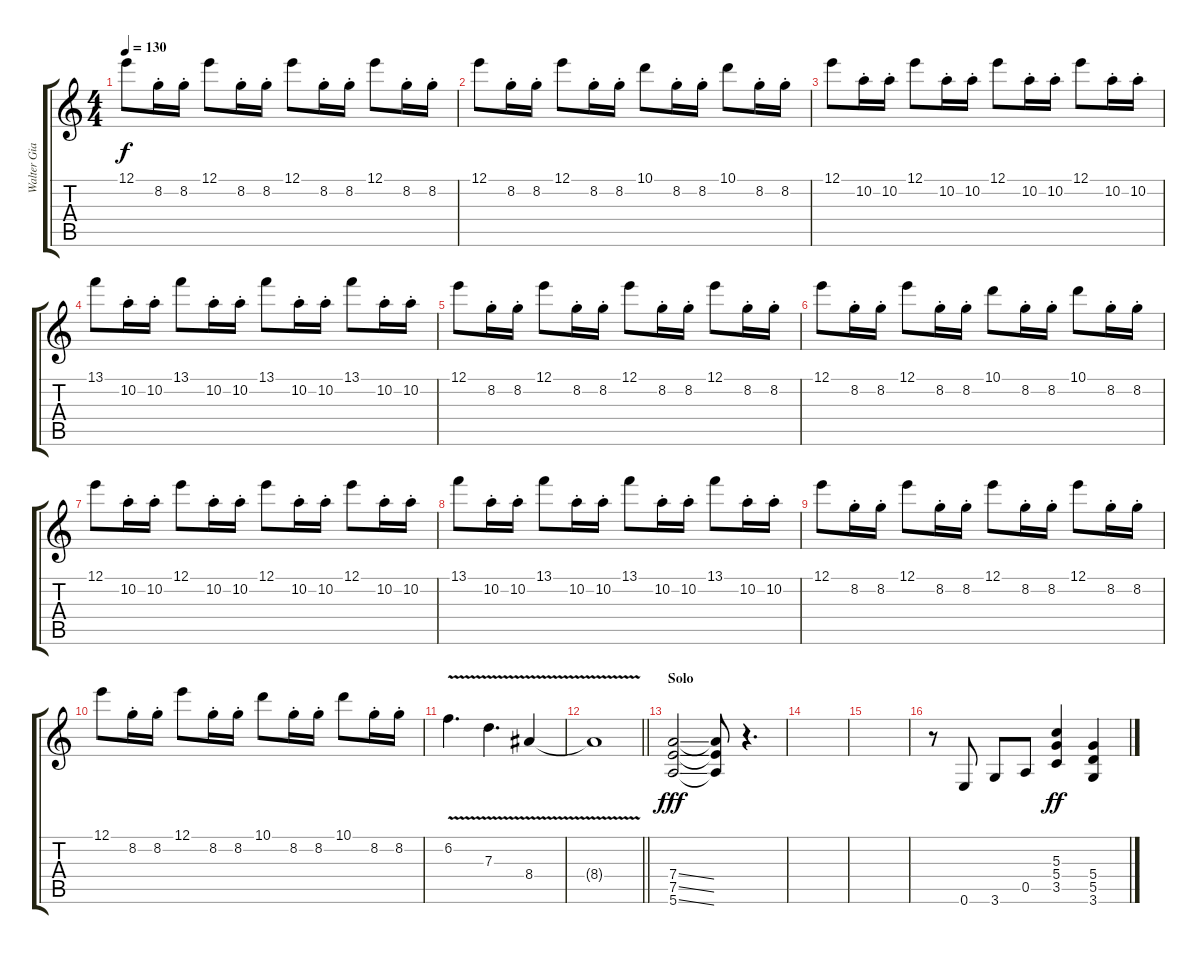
\track ("Walter Giardino" "Walter Gia") {instrument distortionguitar}
\staff {score tabs}
\tuning (E4 B3 G3 D3 A2 E2) {hide}
\ts (4 4)
\tempo 130
\clef g2
\ks c
12.1.8{dy f} 8.2{st}.16 8.2{st}.16 12.1.8 8.2{st}.16 8.2{st}.16 12.1.8 8.2{st}.16 8.2{st}.16 12.1.8 8.2{st}.16 8.2{st}.16 |
12.1.8 8.2{st}.16 8.2{st}.16 12.1.8 8.2{st}.16 8.2{st}.16 10.1.8 8.2{st}.16 8.2{st}.16 10.1.8 8.2{st}.16 8.2{st}.16 |
12.1.8 10.2{st}.16 10.2{st}.16 12.1.8 10.2{st}.16 10.2{st}.16 12.1.8 10.2{st}.16 10.2{st}.16 12.1.8 10.2{st}.16 10.2{st}.16 |
13.1.8 10.2{st}.16 10.2{st}.16 13.1.8 10.2{st}.16 10.2{st}.16 13.1.8 10.2{st}.16 10.2{st}.16 13.1.8 10.2{st}.16 10.2{st}.16 |
12.1.8 8.2{st}.16 8.2{st}.16 12.1.8 8.2{st}.16 8.2{st}.16 12.1.8 8.2{st}.16 8.2{st}.16 12.1.8 8.2{st}.16 8.2{st}.16 |
12.1.8 8.2{st}.16 8.2{st}.16 12.1.8 8.2{st}.16 8.2{st}.16 10.1.8 8.2{st}.16 8.2{st}.16 10.1.8 8.2{st}.16 8.2{st}.16 |
12.1.8 10.2{st}.16 10.2{st}.16 12.1.8 10.2{st}.16 10.2{st}.16 12.1.8 10.2{st}.16 10.2{st}.16 12.1.8 10.2{st}.16 10.2{st}.16 |
13.1.8 10.2{st}.16 10.2{st}.16 13.1.8 10.2{st}.16 10.2{st}.16 13.1.8 10.2{st}.16 10.2{st}.16 13.1.8 10.2{st}.16 10.2{st}.16 |
12.1.8 8.2{st}.16 8.2{st}.16 12.1.8 8.2{st}.16 8.2{st}.16 12.1.8 8.2{st}.16 8.2{st}.16 12.1.8 8.2{st}.16 8.2{st}.16 |
12.1.8 8.2{st}.16 8.2{st}.16 12.1.8 8.2{st}.16 8.2{st}.16 10.1.8 8.2{st}.16 8.2{st}.16 10.1.8 8.2{st}.16 8.2{st}.16 |
6.2{v}.4{d} 7.3{v}.4{d} 8.4{v}.4 |
\barLineRight lightlight
8.4{t}.1 |
\section ("" "Solo")
(7.4{ss} 7.5{ss} 5.6{ss}).2{dy fff} (7.4{t} 7.5{t} 5.6{t}).8 r.4{d} |
|
|
r.8 0.6.8 3.6.8 0.5.8 (5.3 5.4 3.5).4{dy ff} (5.4 5.5 3.6).4
